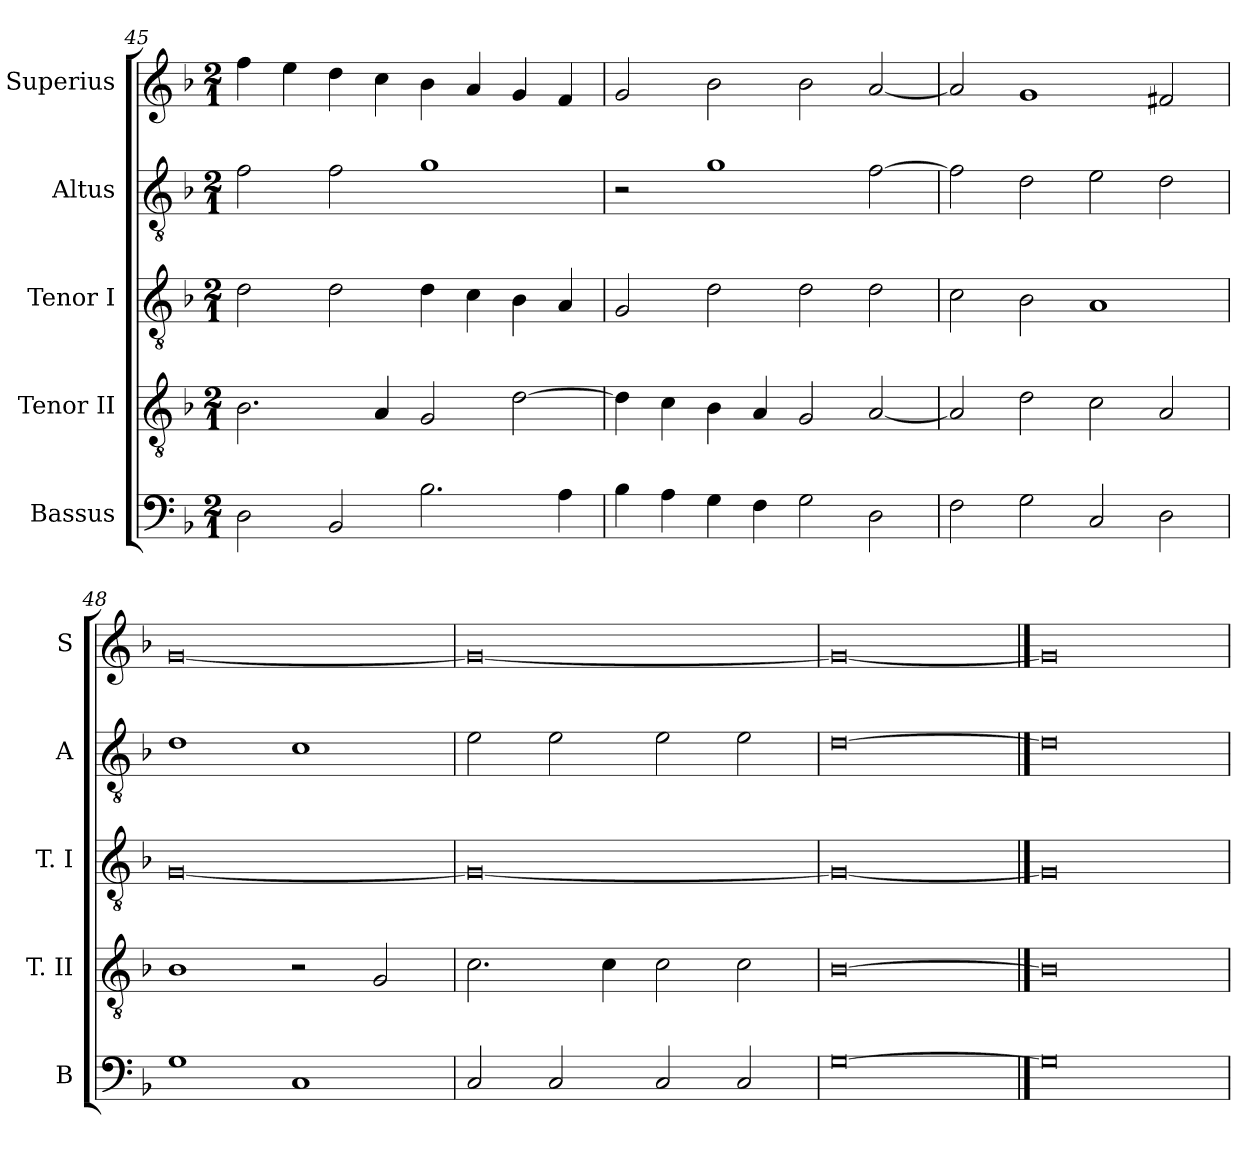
**kern	**kern	**kern	**kern	**kern
*part5	*part4	*part3	*part2	*part1
*staff5	*staff4	*staff3	*staff2	*staff1
*I"Bassus	*I"Tenor II	*I"Tenor I	*I"Altus	*I"Superius
*I'B	*I'T. II	*I'T. I	*I'A	*I'S
*clefF4	*clefGv2	*clefGv2	*clefGv2	*clefG2
*k[b-]	*k[b-]	*k[b-]	*k[b-]	*k[b-]
*F:	*F:	*F:	*F:	*F:
*M2/1	*M2/1	*M2/1	*M2/1	*M2/1
=45	=45	=45	=45	=45
2D	2.B-	2d	2f	4ff
.	.	.	.	4ee
2BB-	.	2d	2f	4dd
.	4A	.	.	4cc
2.B-	2G	4d	1g	4b-
.	.	4c	.	4a
.	[2d	4B-	.	4g
4A	.	4A	.	4f
=46	=46	=46	=46	=46
4B-	4d]	2G	2r	2g
4A	4c	.	.	.
4G	4B-	2d	1g	2b-
4F	4A	.	.	.
2G	2G	2d	.	2b-
2D	[2A	2d	[2f	[2a
=47	=47	=47	=47	=47
2F	2A]	2c	2f]	2a]
2G	2d	2B-	2d	1g
2C	2c	1A	2e	.
2D	2A	.	2d	2f#X
=48	=48	=48	=48	=48
1G	1B-	[0G	1d	[0g
1C	2r	.	1c	.
.	2G	.	.	.
=49	=49	=49	=49	=49
2C	2.c	0G_	2e	0g_
2C	.	.	2e	.
.	4c	.	.	.
2C	2c	.	2e	.
2C	2c	.	2e	.
=50	=50	=50	=50	=50
[0G	[0B-	0G_	[0d	0g_
==51	==51	==51	==51	==51
0G]	0B-]	0G]	0d]	0g]
=	=	=	=	=
*-	*-	*-	*-	*-
